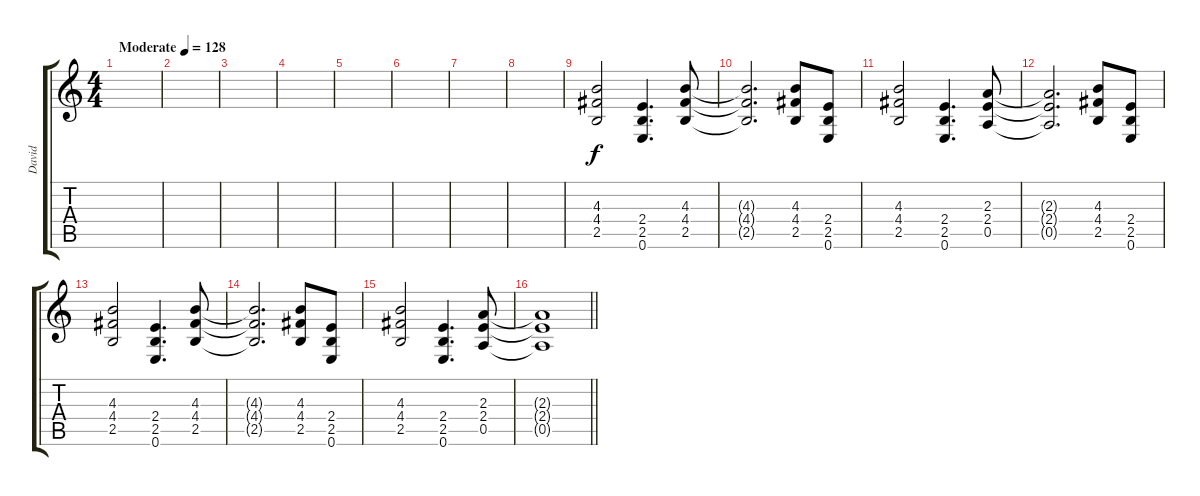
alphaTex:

\track ("David" "David") {instrument overdrivenguitar}
\staff {score tabs}
\tuning (E4 B3 G3 D3 A2 E2) {hide}
\ts (4 4)
\tempo (128 "Moderate")
\clef g2
\ks c
|
|
|
|
|
|
|
|
(4.3 4.4 2.5).2 (2.4 2.5 0.6).4{d} (4.3 4.4 2.5).8 |
(4.3{t} 4.4{t} 2.5{t}).2{d} (4.3 4.4 2.5).8 (2.4 2.5 0.6).8 |
(4.3 4.4 2.5).2 (2.4 2.5 0.6).4{d} (2.3 2.4 0.5).8 |
(2.3{t} 2.4{t} 0.5{t}).2{d} (4.3 4.4 2.5).8 (2.4 2.5 0.6).8 |
(4.3 4.4 2.5).2 (2.4 2.5 0.6).4{d} (4.3 4.4 2.5).8 |
(4.3{t} 4.4{t} 2.5{t}).2{d} (4.3 4.4 2.5).8 (2.4 2.5 0.6).8 |
(4.3 4.4 2.5).2 (2.4 2.5 0.6).4{d} (2.3 2.4 0.5).8 |
\barLineRight lightlight
(2.3{t} 2.4{t} 0.5{t}).1
